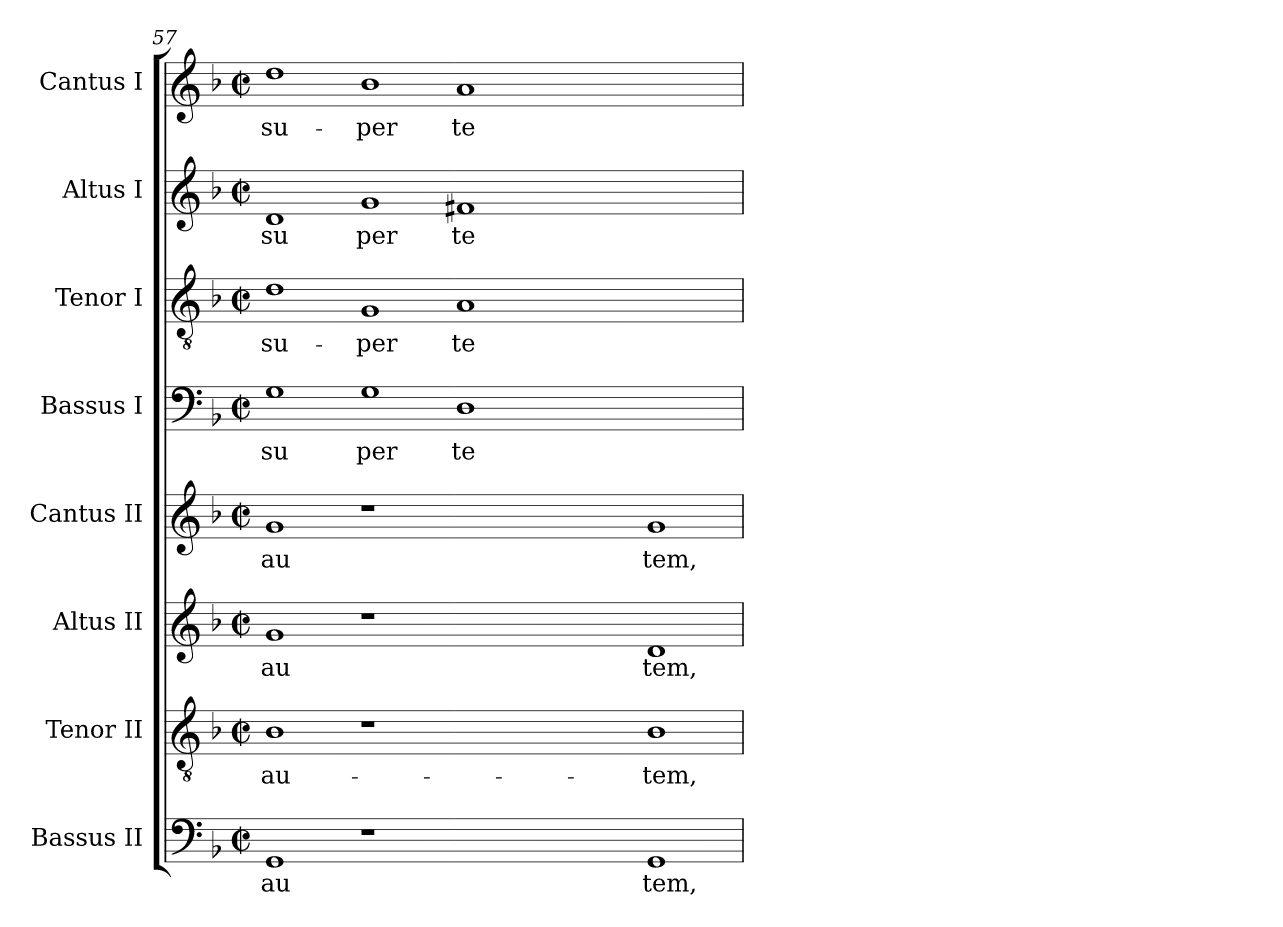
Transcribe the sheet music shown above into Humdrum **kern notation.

**kern	**text	**kern	**text	**kern	**text	**kern	**text	**kern	**text	**kern	**text	**kern	**text	**kern	**text
*part8	*part8	*part7	*part7	*part6	*part6	*part5	*part5	*part4	*part4	*part3	*part3	*part2	*part2	*part1	*part1
*staff8	*staff8	*staff7	*staff7	*staff6	*staff6	*staff5	*staff5	*staff4	*staff4	*staff3	*staff3	*staff2	*staff2	*staff1	*staff1
*I"Bassus II	*	*I"Tenor II	*	*I"Altus II	*	*I"Cantus II	*	*I"Bassus I	*	*I"Tenor I	*	*I"Altus I	*	*I"Cantus I	*
*clefF4	*	*clefGv2	*	*clefG2	*	*clefG2	*	*clefF4	*	*clefGv2	*	*clefG2	*	*clefG2	*
*k[b-]	*	*k[b-]	*	*k[b-]	*	*k[b-]	*	*k[b-]	*	*k[b-]	*	*k[b-]	*	*k[b-]	*
*F:	*	*F:	*	*F:	*	*F:	*	*F:	*	*F:	*	*F:	*	*F:	*
*M2/2	*	*M2/2	*	*M2/2	*	*M2/2	*	*M2/2	*	*M2/2	*	*M2/2	*	*M2/2	*
*met(c|)	*	*met(c|)	*	*met(c|)	*	*met(c|)	*	*met(c|)	*	*met(c|)	*	*met(c|)	*	*met(c|)	*
=57	=57	=57	=57	=57	=57	=57	=57	=57	=57	=57	=57	=57	=57	=57	=57
!	!LO:LY:b:cj	!	!LO:LY:b:cj	!	!LO:LY:b:cj	!	!LO:LY:b:cj	!	!LO:LY:b:cj	!	!LO:LY:b:cj	!	!LO:LY:b:cj	!	!LO:LY:b:cj
1GG	au	1B-	au-	1g	au	1g	au	1G	su	1d	su-	1d	su	1dd	su-
!LO:N:vis=1	!	!LO:N:vis=1	!	!LO:N:vis=1	!	!LO:N:vis=1	!	!	!LO:LY:b:cj	!	!LO:LY:b:cj	!	!LO:LY:b:cj	!	!LO:LY:b:cj
0.r	.	0.r	.	0.r	.	0.r	.	1G	per	1G	-per	1g	per	1b-	-per
!	!	!	!	!	!	!	!	!	!LO:LY:b:cj	!	!LO:LY:b:cj	!	!LO:LY:b:cj	!	!LO:LY:b:cj
.	.	.	.	.	.	.	.	1D	te	1A	te	1f#X	te	1a	te
.	.	.	.	.	.	.	.	0ryy	.	0ryy	.	0ryy	.	0ryy	.
!	!LO:LY:b:cj	!	!LO:LY:b:cj	!	!LO:LY:b:cj	!	!LO:LY:b:cj	!	!	!	!	!	!	!	!
1GG	tem,	1B-	-tem,	1d	tem,	1g	tem,	.	.	.	.	.	.	.	.
=	=	=	=	=	=	=	=	=	=	=	=	=	=	=	=
*-	*-	*-	*-	*-	*-	*-	*-	*-	*-	*-	*-	*-	*-	*-	*-
